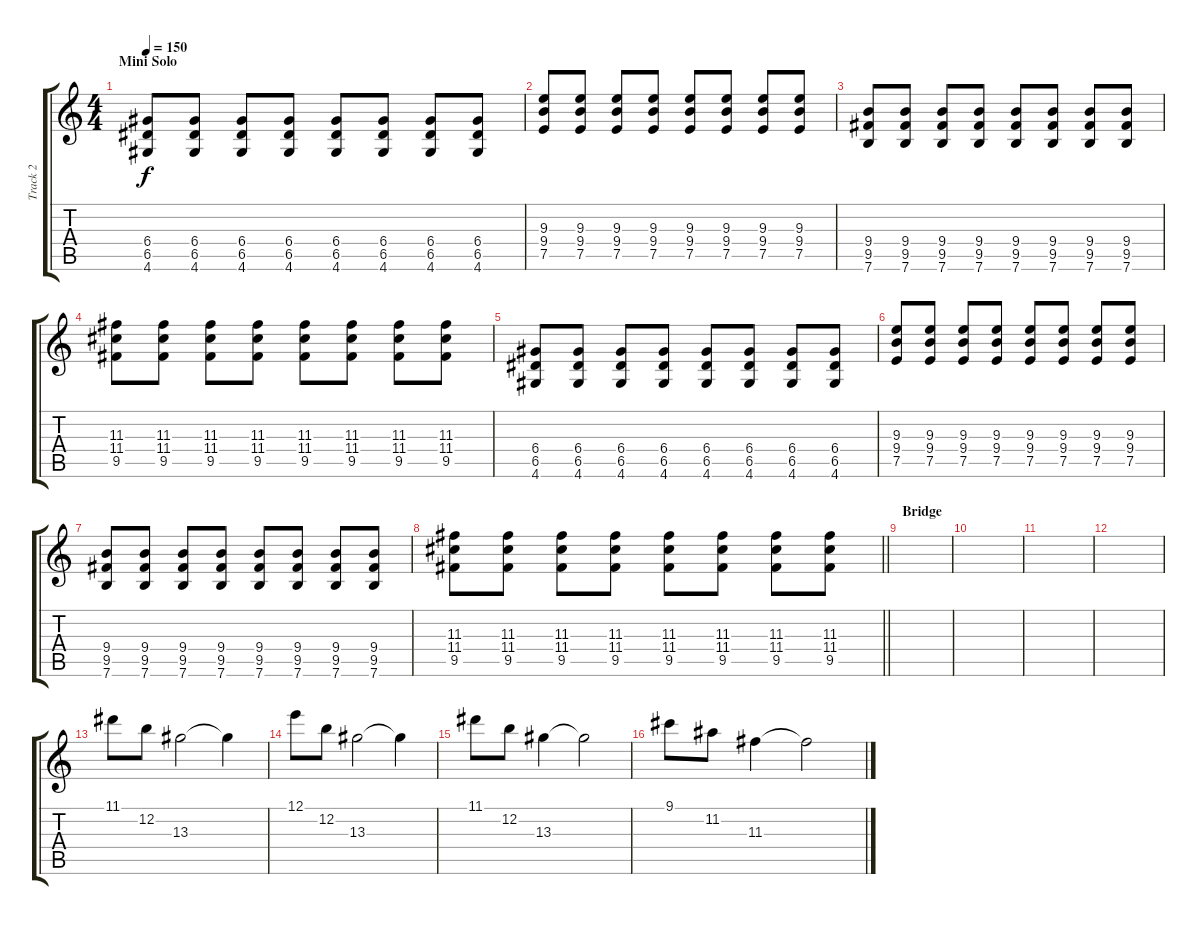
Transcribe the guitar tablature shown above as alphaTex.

\track ("Track 2" "Track 2") {instrument distortionguitar}
\staff {score tabs}
\tuning (E4 B3 G3 D3 A2 E2) {hide}
\ts (4 4)
\section ("" "Mini Solo")
\tempo 150
\clef g2
\ks c
(6.4 6.5 4.6).8{dy f} (6.4 6.5 4.6).8 (6.4 6.5 4.6).8 (6.4 6.5 4.6).8 (6.4 6.5 4.6).8 (6.4 6.5 4.6).8 (6.4 6.5 4.6).8 (6.4 6.5 4.6).8 |
(9.3 9.4 7.5).8 (9.3 9.4 7.5).8 (9.3 9.4 7.5).8 (9.3 9.4 7.5).8 (9.3 9.4 7.5).8 (9.3 9.4 7.5).8 (9.3 9.4 7.5).8 (9.3 9.4 7.5).8 |
(9.4 9.5 7.6).8 (9.4 9.5 7.6).8 (9.4 9.5 7.6).8 (9.4 9.5 7.6).8 (9.4 9.5 7.6).8 (9.4 9.5 7.6).8 (9.4 9.5 7.6).8 (9.4 9.5 7.6).8 |
(11.3 11.4 9.5).8 (11.3 11.4 9.5).8 (11.3 11.4 9.5).8 (11.3 11.4 9.5).8 (11.3 11.4 9.5).8 (11.3 11.4 9.5).8 (11.3 11.4 9.5).8 (11.3 11.4 9.5).8 |
(6.4 6.5 4.6).8 (6.4 6.5 4.6).8 (6.4 6.5 4.6).8 (6.4 6.5 4.6).8 (6.4 6.5 4.6).8 (6.4 6.5 4.6).8 (6.4 6.5 4.6).8 (6.4 6.5 4.6).8 |
(9.3 9.4 7.5).8 (9.3 9.4 7.5).8 (9.3 9.4 7.5).8 (9.3 9.4 7.5).8 (9.3 9.4 7.5).8 (9.3 9.4 7.5).8 (9.3 9.4 7.5).8 (9.3 9.4 7.5).8 |
(9.4 9.5 7.6).8 (9.4 9.5 7.6).8 (9.4 9.5 7.6).8 (9.4 9.5 7.6).8 (9.4 9.5 7.6).8 (9.4 9.5 7.6).8 (9.4 9.5 7.6).8 (9.4 9.5 7.6).8 |
\barLineRight lightlight
(11.3 11.4 9.5).8 (11.3 11.4 9.5).8 (11.3 11.4 9.5).8 (11.3 11.4 9.5).8 (11.3 11.4 9.5).8 (11.3 11.4 9.5).8 (11.3 11.4 9.5).8 (11.3 11.4 9.5).8 |
\section ("" "Bridge")
|
|
|
|
11.1.8{volume 4} 12.2.8 13.3.2 13.3{t}.4 |
12.1.8 12.2.8 13.3.2 13.3{t}.4 |
11.1.8 12.2.8 13.3.4 13.3{t}.2 |
9.1.8 11.2.8 11.3.4 11.3{t}.2
